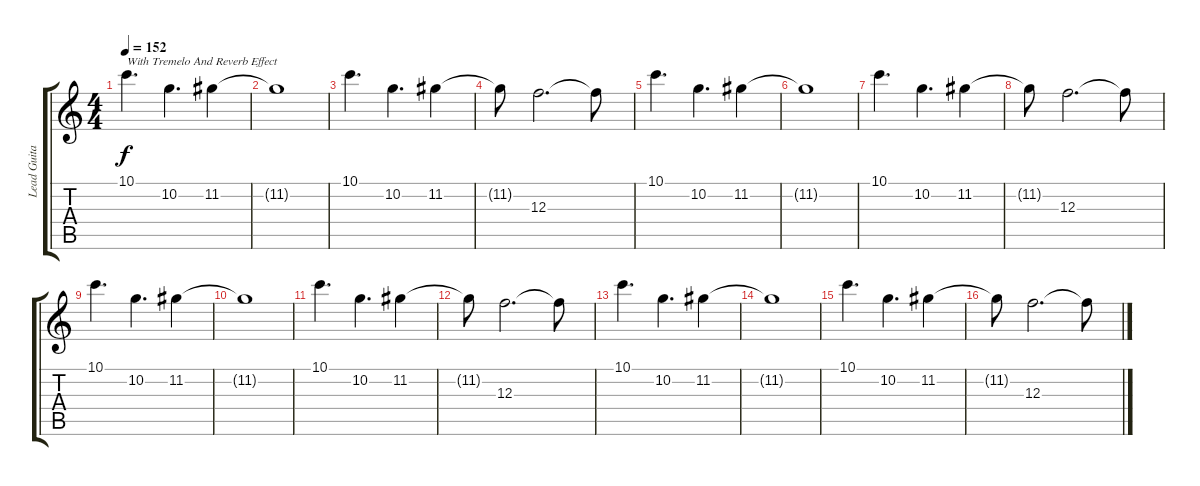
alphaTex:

\track ("Lead Guitar " "Lead Guita") {instrument distortionguitar}
\staff {score tabs}
\tuning (D4 A3 F3 C3 G2 C2) {hide}
\ts (4 4)
\tempo 152
\clef g2
\ks c
10.1.4{d txt "With Tremelo And Reverb Effect" dy f} 10.2.4{d} 11.2.4 |
11.2{t}.1 |
10.1.4{d} 10.2.4{d} 11.2.4 |
11.2{t}.8 12.3.2{d} 12.3{t}.8 |
10.1.4{d} 10.2.4{d} 11.2.4 |
11.2{t}.1 |
10.1.4{d} 10.2.4{d} 11.2.4 |
11.2{t}.8 12.3.2{d} 12.3{t}.8 |
10.1.4{d} 10.2.4{d} 11.2.4 |
11.2{t}.1 |
10.1.4{d} 10.2.4{d} 11.2.4 |
11.2{t}.8 12.3.2{d} 12.3{t}.8 |
10.1.4{d} 10.2.4{d} 11.2.4 |
11.2{t}.1 |
10.1.4{d} 10.2.4{d} 11.2.4 |
11.2{t}.8 12.3.2{d} 12.3{t}.8
